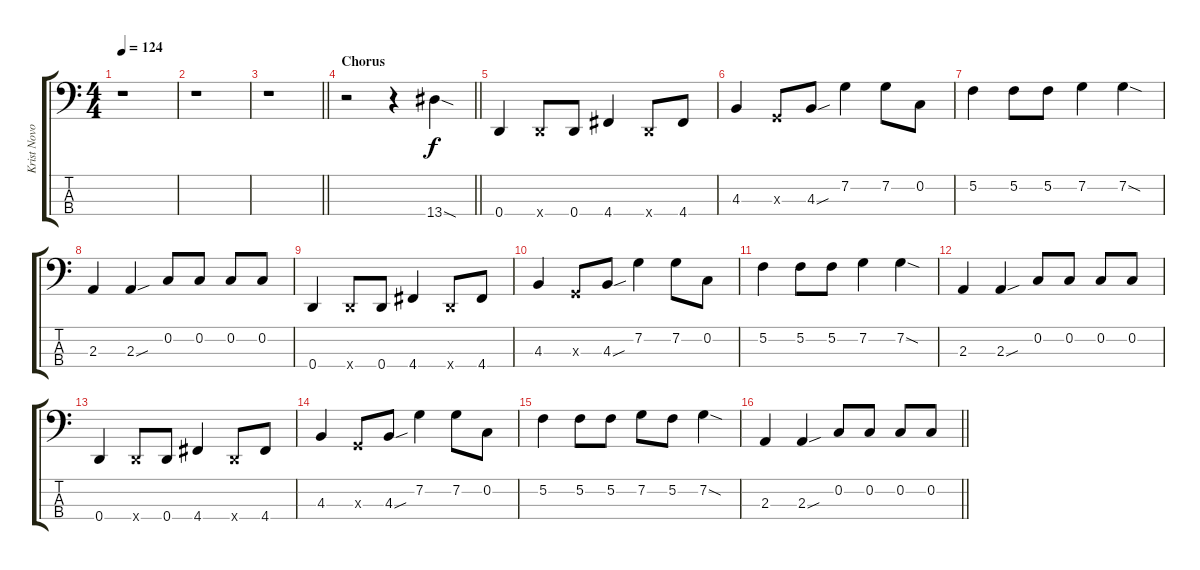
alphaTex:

\track ("Krist Novoselic" "Krist Novo") {instrument electricbasspick}
\staff {score tabs}
\tuning (F2 C2 G1 D1) {hide}
\ts (4 4)
\tempo 124
\clef f4
\ks c
r.1{dy f} |
r.1 |
\barLineRight lightlight
r.1 |
\section ("" "Chorus")
\barLineRight lightlight
r.2 r.4 13.4{sod}.4 |
0.4.4 0.4{x}.8 0.4.8 4.4.4 0.4{x}.8 4.4.8 |
4.3.4 0.3{x}.8 4.3{sou}.8 7.2.4 7.2.8 0.2.8 |
5.2.4 5.2.8 5.2.8 7.2.4 7.2{sod}.4 |
2.3.4 2.3{sou}.4 0.2.8 0.2.8 0.2.8 0.2.8 |
0.4.4 0.4{x}.8 0.4.8 4.4.4 0.4{x}.8 4.4.8 |
4.3.4 0.3{x}.8 4.3{sou}.8 7.2.4 7.2.8 0.2.8 |
5.2.4 5.2.8 5.2.8 7.2.4 7.2{sod}.4 |
2.3.4 2.3{sou}.4 0.2.8 0.2.8 0.2.8 0.2.8 |
0.4.4 0.4{x}.8 0.4.8 4.4.4 0.4{x}.8 4.4.8 |
4.3.4 0.3{x}.8 4.3{sou}.8 7.2.4 7.2.8 0.2.8 |
5.2.4 5.2.8 5.2.8 7.2.8 5.2.8 7.2{sod}.4 |
\barLineRight lightlight
2.3.4 2.3{sou}.4 0.2.8 0.2.8 0.2.8 0.2.8
